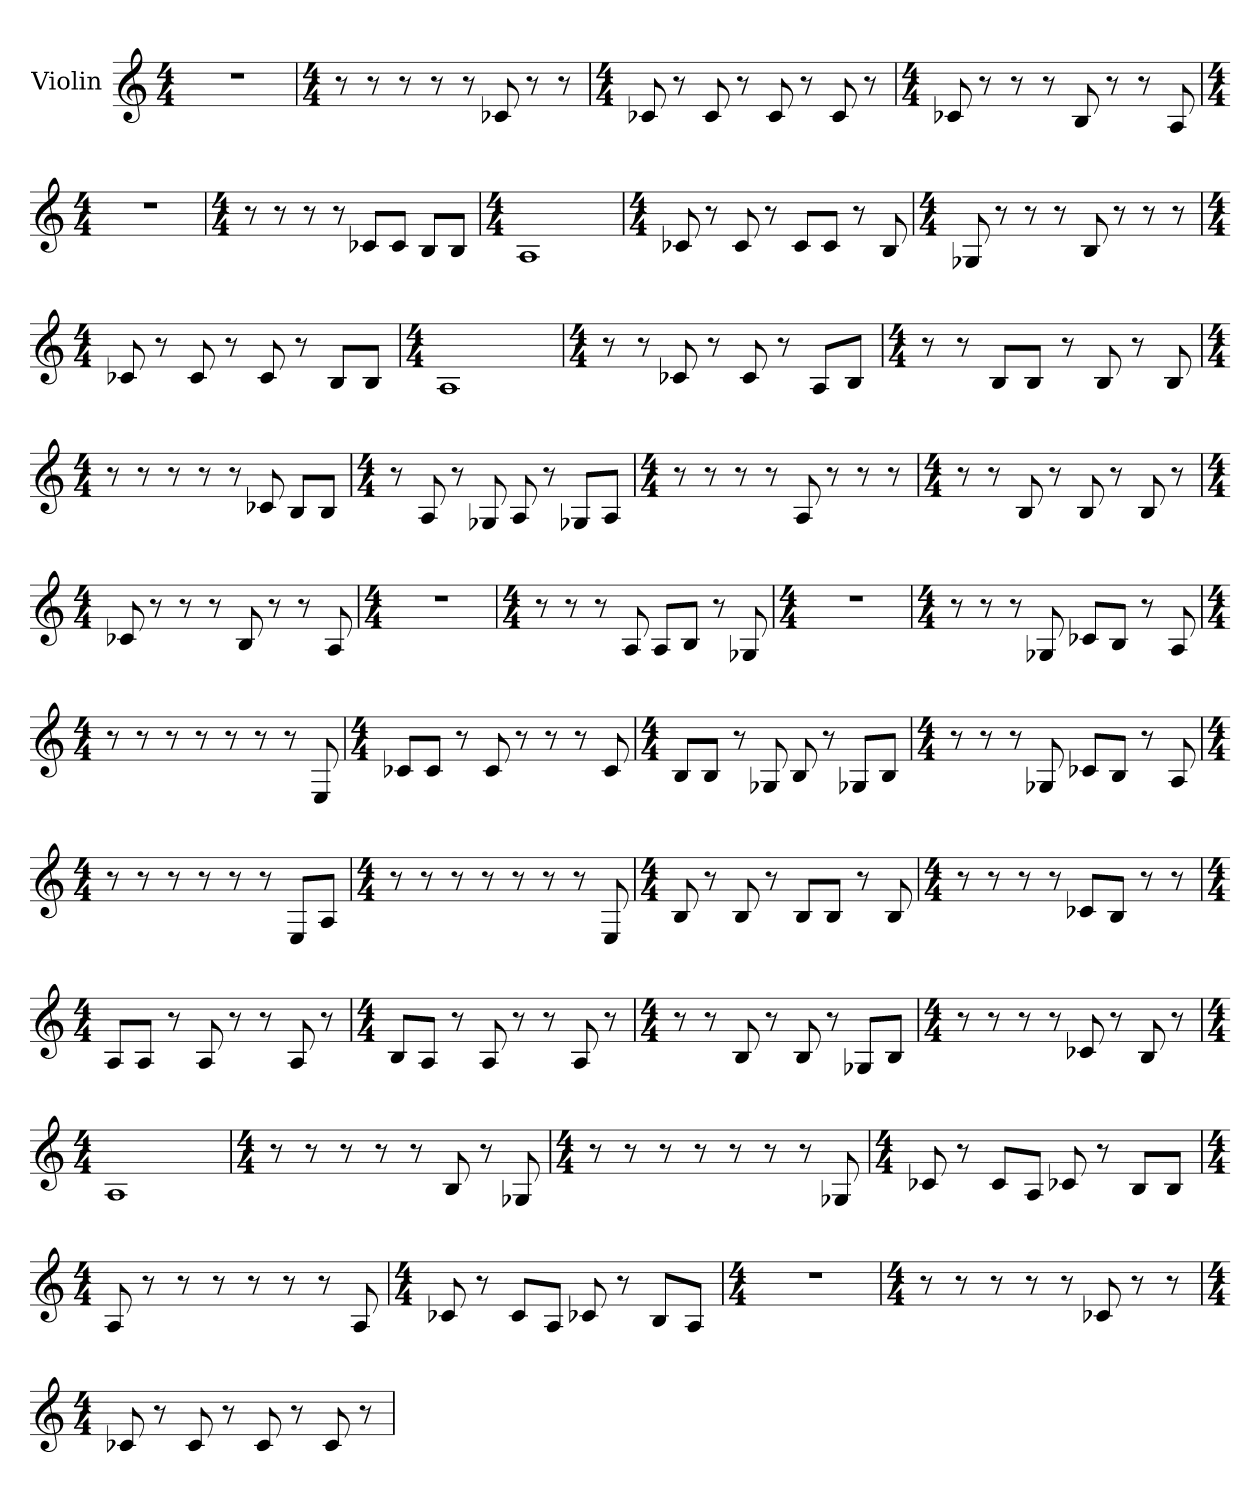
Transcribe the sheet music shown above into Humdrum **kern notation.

**kern
*part1
*staff1
*I"Violin
*I'Vln
*M4/4
=
1r
=
*M4/4
8r
8r
8r
8r
8r
8c-X
8r
8r
=
*M4/4
8c-X
8r
8c-
8r
8c-
8r
8c-
8r
=
*M4/4
8c-X
8r
8r
8r
8B
8r
8r
8A
=
*M4/4
1r
=
*M4/4
8r
8r
8r
8r
8c-XL
8c-J
8BL
8BJ
=
*M4/4
1A
=
*M4/4
8c-X
8r
8c-
8r
8c-L
8c-J
8r
8B
=
*M4/4
8G-X
8r
8r
8r
8B
8r
8r
8r
=
*M4/4
8c-X
8r
8c-
8r
8c-
8r
8BL
8BJ
=
*M4/4
1A
=
*M4/4
8r
8r
8c-X
8r
8c-
8r
8AL
8BJ
=
*M4/4
8r
8r
8BL
8BJ
8r
8B
8r
8B
=
*M4/4
8r
8r
8r
8r
8r
8c-X
8BL
8BJ
=
*M4/4
8r
8A
8r
8G-X
8A
8r
8G-XL
8AJ
=
*M4/4
8r
8r
8r
8r
8A
8r
8r
8r
=
*M4/4
8r
8r
8B
8r
8B
8r
8B
8r
=
*M4/4
8c-X
8r
8r
8r
8B
8r
8r
8A
=
*M4/4
1r
=
*M4/4
8r
8r
8r
8A
8AL
8BJ
8r
8G-X
=
*M4/4
1r
=
*M4/4
8r
8r
8r
8G-X
8c-XL
8BJ
8r
8A
=
*M4/4
8r
8r
8r
8r
8r
8r
8r
8E
=
*M4/4
8c-XL
8c-J
8r
8c-
8r
8r
8r
8c-
=
*M4/4
8BL
8BJ
8r
8G-X
8B
8r
8G-XL
8BJ
=
*M4/4
8r
8r
8r
8G-X
8c-XL
8BJ
8r
8A
=
*M4/4
8r
8r
8r
8r
8r
8r
8EL
8AJ
=
*M4/4
8r
8r
8r
8r
8r
8r
8r
8E
=
*M4/4
8B
8r
8B
8r
8BL
8BJ
8r
8B
=
*M4/4
8r
8r
8r
8r
8c-XL
8BJ
8r
8r
=
*M4/4
8AL
8AJ
8r
8A
8r
8r
8A
8r
=
*M4/4
8BL
8AJ
8r
8A
8r
8r
8A
8r
=
*M4/4
8r
8r
8B
8r
8B
8r
8G-XL
8BJ
=
*M4/4
8r
8r
8r
8r
8c-X
8r
8B
8r
=
*M4/4
1A
=
*M4/4
8r
8r
8r
8r
8r
8B
8r
8G-X
=
*M4/4
8r
8r
8r
8r
8r
8r
8r
8G-X
=
*M4/4
8c-X
8r
8c-L
8AJ
8c-X
8r
8BL
8BJ
=
*M4/4
8A
8r
8r
8r
8r
8r
8r
8A
=
*M4/4
8c-X
8r
8c-L
8AJ
8c-X
8r
8BL
8AJ
=
*M4/4
1r
=
*M4/4
8r
8r
8r
8r
8r
8c-X
8r
8r
=
*M4/4
8c-X
8r
8c-
8r
8c-
8r
8c-
8r
=
*-
